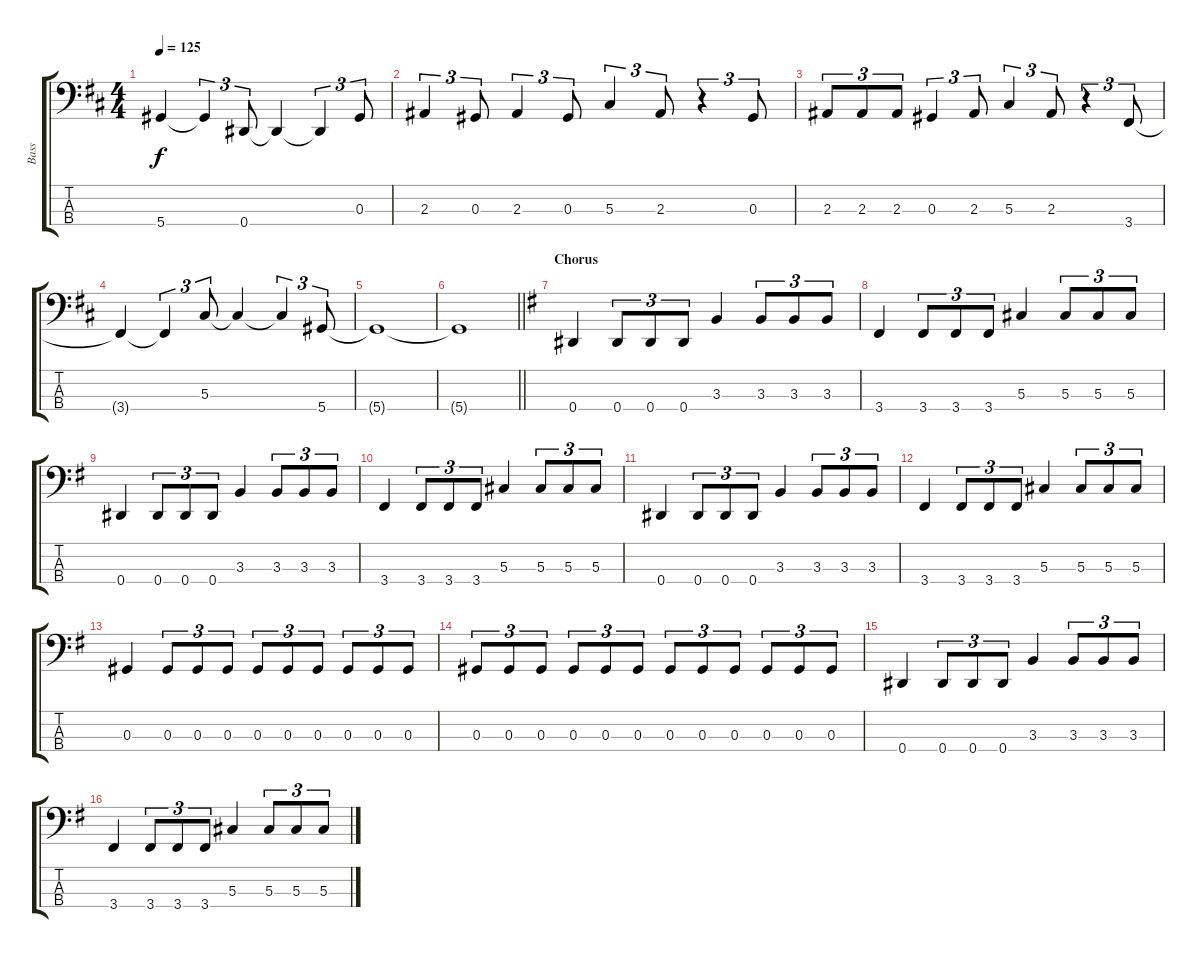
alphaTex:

\track ("Bass" "Bass") {instrument electricbassfinger}
\staff {score tabs}
\tuning (Gb2 Db2 Ab1 Eb1) {hide}
\ts (4 4)
\tempo 125
\clef f4
\ks bminor
5.4{t}.4{dy f} 5.4{t}.4{tu (3 2)} 0.4.8{tu (3 2)} 0.4{t}.4 0.4{t}.4{tu (3 2)} 0.3.8{tu (3 2)} |
2.3.4{tu (3 2)} 0.3.8{tu (3 2)} 2.3.4{tu (3 2)} 0.3.8{tu (3 2)} 5.3.4{tu (3 2)} 2.3.8{tu (3 2)} r.4{tu (3 2)} 0.3.8{tu (3 2)} |
2.3.8{tu (3 2)} 2.3.8{tu (3 2)} 2.3.8{tu (3 2)} 0.3.4{tu (3 2)} 2.3.8{tu (3 2)} 5.3.4{tu (3 2)} 2.3.8{tu (3 2)} r.4{tu (3 2)} 3.4.8{tu (3 2)} |
3.4{t}.4 3.4{t}.4{tu (3 2)} 5.3.8{tu (3 2)} 5.3{t}.4 5.3{t}.4{tu (3 2)} 5.4.8{tu (3 2)} |
5.4{t}.1 |
\barLineRight lightlight
5.4{t}.1 |
\section ("" "Chorus")
\ks eminor
0.4.4 0.4.8{tu (3 2)} 0.4.8{tu (3 2)} 0.4.8{tu (3 2)} 3.3.4 3.3.8{tu (3 2)} 3.3.8{tu (3 2)} 3.3.8{tu (3 2)} |
3.4.4 3.4.8{tu (3 2)} 3.4.8{tu (3 2)} 3.4.8{tu (3 2)} 5.3.4 5.3.8{tu (3 2)} 5.3.8{tu (3 2)} 5.3.8{tu (3 2)} |
0.4.4 0.4.8{tu (3 2)} 0.4.8{tu (3 2)} 0.4.8{tu (3 2)} 3.3.4 3.3.8{tu (3 2)} 3.3.8{tu (3 2)} 3.3.8{tu (3 2)} |
3.4.4 3.4.8{tu (3 2)} 3.4.8{tu (3 2)} 3.4.8{tu (3 2)} 5.3.4 5.3.8{tu (3 2)} 5.3.8{tu (3 2)} 5.3.8{tu (3 2)} |
0.4.4 0.4.8{tu (3 2)} 0.4.8{tu (3 2)} 0.4.8{tu (3 2)} 3.3.4 3.3.8{tu (3 2)} 3.3.8{tu (3 2)} 3.3.8{tu (3 2)} |
3.4.4 3.4.8{tu (3 2)} 3.4.8{tu (3 2)} 3.4.8{tu (3 2)} 5.3.4 5.3.8{tu (3 2)} 5.3.8{tu (3 2)} 5.3.8{tu (3 2)} |
0.3.4 0.3.8{tu (3 2)} 0.3.8{tu (3 2)} 0.3.8{tu (3 2)} 0.3.8{tu (3 2)} 0.3.8{tu (3 2)} 0.3.8{tu (3 2)} 0.3.8{tu (3 2)} 0.3.8{tu (3 2)} 0.3.8{tu (3 2)} |
0.3.8{tu (3 2)} 0.3.8{tu (3 2)} 0.3.8{tu (3 2)} 0.3.8{tu (3 2)} 0.3.8{tu (3 2)} 0.3.8{tu (3 2)} 0.3.8{tu (3 2)} 0.3.8{tu (3 2)} 0.3.8{tu (3 2)} 0.3.8{tu (3 2)} 0.3.8{tu (3 2)} 0.3.8{tu (3 2)} |
0.4.4 0.4.8{tu (3 2)} 0.4.8{tu (3 2)} 0.4.8{tu (3 2)} 3.3.4 3.3.8{tu (3 2)} 3.3.8{tu (3 2)} 3.3.8{tu (3 2)} |
3.4.4 3.4.8{tu (3 2)} 3.4.8{tu (3 2)} 3.4.8{tu (3 2)} 5.3.4 5.3.8{tu (3 2)} 5.3.8{tu (3 2)} 5.3.8{tu (3 2)}
